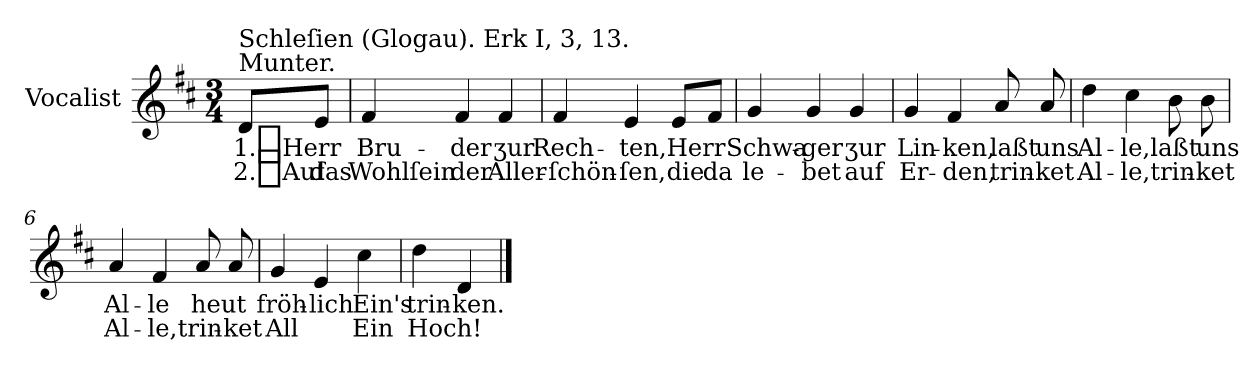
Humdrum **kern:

**kern	**text	**text
*part1	*part1	*part1
*staff1	*staff1	*staff1
*I"Vocalist	*	*
*k[f#c#]	*	*
*D:	*	*
*M3/4	*	*
=	=	=
!LO:TX:a:t=Munter.	!	!
!LO:TX:a:t=Schleſien (Glogau). Erk I, 3, 13.	!	!
8dL	1._Herr	2._Auf
8eJ	.	das
=1	=1	=1
4f#	Bru-	Wohlſein
4f#	-der	der
4f#	ʒur	Aller-
=2	=2	=2
4f#	Rech-	-ſchön-
4e	-ten,	-ſen,
8eL	Herr	die
8f#J	.	da
=3	=3	=3
4g	Schwa-	le-
4g	-ger	-bet
4g	ʒur	auf
=4	=4	=4
4g	Lin-	Er-
4f#	-ken,	-den,
8a	laßt	trin-
8a	uns	-ket
=5	=5	=5
4dd	Al-	Al-
4cc#	-le,	-le,
8b	laßt	trin-
8b	uns	-ket
=6	=6	=6
4a	Al-	Al-
4f#	-le	-le,
8a	heut	trin-
8a	.	-ket
=7	=7	=7
4g	fröh-	All
4e	-lich	.
4cc#	Ein's	Ein
=8	=8	=8
4dd	trin-	Hoch!
4d	-ken.	.
==	==	==
*-	*-	*-
